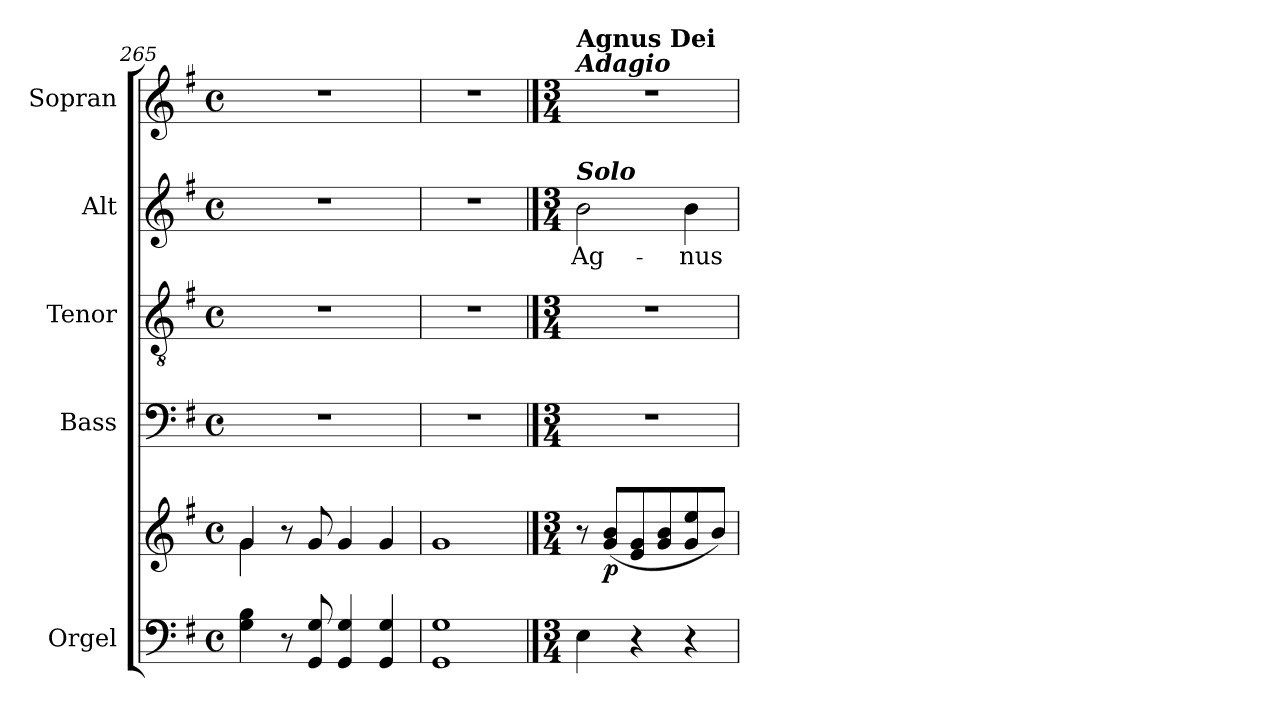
**kern	**kern	**dynam	**kern	**kern	**kern	**text	**kern
*part5	*part5	*part5	*part4	*part3	*part2	*part2	*part1
*staff6	*staff5	*staff5/6	*staff4	*staff3	*staff2	*staff2	*staff1
*I"Orgel	*	*	*I"Bass	*I"Tenor	*I"Alt	*	*I"Sopran
*I'Org.	*	*	*I'B.	*I'T.	*I'A.	*	*I'S.
*clefF4	*clefG2	*	*clefF4	*clefGv2	*clefG2	*	*clefG2
*k[f#]	*k[f#]	*	*k[f#]	*k[f#]	*k[f#]	*	*k[f#]
*G:	*G:	*	*G:	*G:	*G:	*	*G:
*M4/4	*M4/4	*	*M4/4	*M4/4	*M4/4	*	*M4/4
*met(c)	*met(c)	*	*met(c)	*met(c)	*met(c)	*	*met(c)
=265	=265	=265	=265	=265	=265	=265	=265
*	*^	*	*	*	*	*	*
4G\ 4B\	4g/	4g\	.	1r	1r	1r	.	1r
8r	8r	4ryy	.	.	.	.	.	.
8GG/ 8G/	8g/	.	.	.	.	.	.	.
4GG/ 4G/	4g/	2ryy	.	.	.	.	.	.
4GG/ 4G/	4g/	.	.	.	.	.	.	.
*	*v	*v	*	*	*	*	*	*
=266	=266	=266	=266	=266	=266	=266	=266
1GG 1G	1g	.	1r	1r	1r	.	1r
!!LO:LB:g=z
==267	==267	==267	==267	==267	==267	==267	==267
*M3/4	*M3/4	*	*M3/4	*M3/4	*M3/4	*	*M3/4
!	!	!	!	!	!	!	!LO:TX:a:Bi:t=Adagio
!	!	!	!	!	!	!	!LO:TX:a:B:t=Agnus Dei
!	!	!	!	!	!LO:TX:a:Bi:t=Solo	!	!
!	!	!	!	!	!	!LO:LY:b	!
4E\	8r	.	2.r	2.r	2b\	Ag-	2.r
!	!	!LO:DY:b	!	!	!	!	!
.	(<8g/ 8b/L	p	.	.	.	.	.
4r	8e/ 8g/	.	.	.	.	.	.
.	8g/ 8b/	.	.	.	.	.	.
!	!	!	!	!	!	!LO:LY:b	!
4r	8g/ 8ee/	.	.	.	4b\	-nus	.
.	8b/J)	.	.	.	.	.	.
=	=	=	=	=	=	=	=
*-	*-	*-	*-	*-	*-	*-	*-
